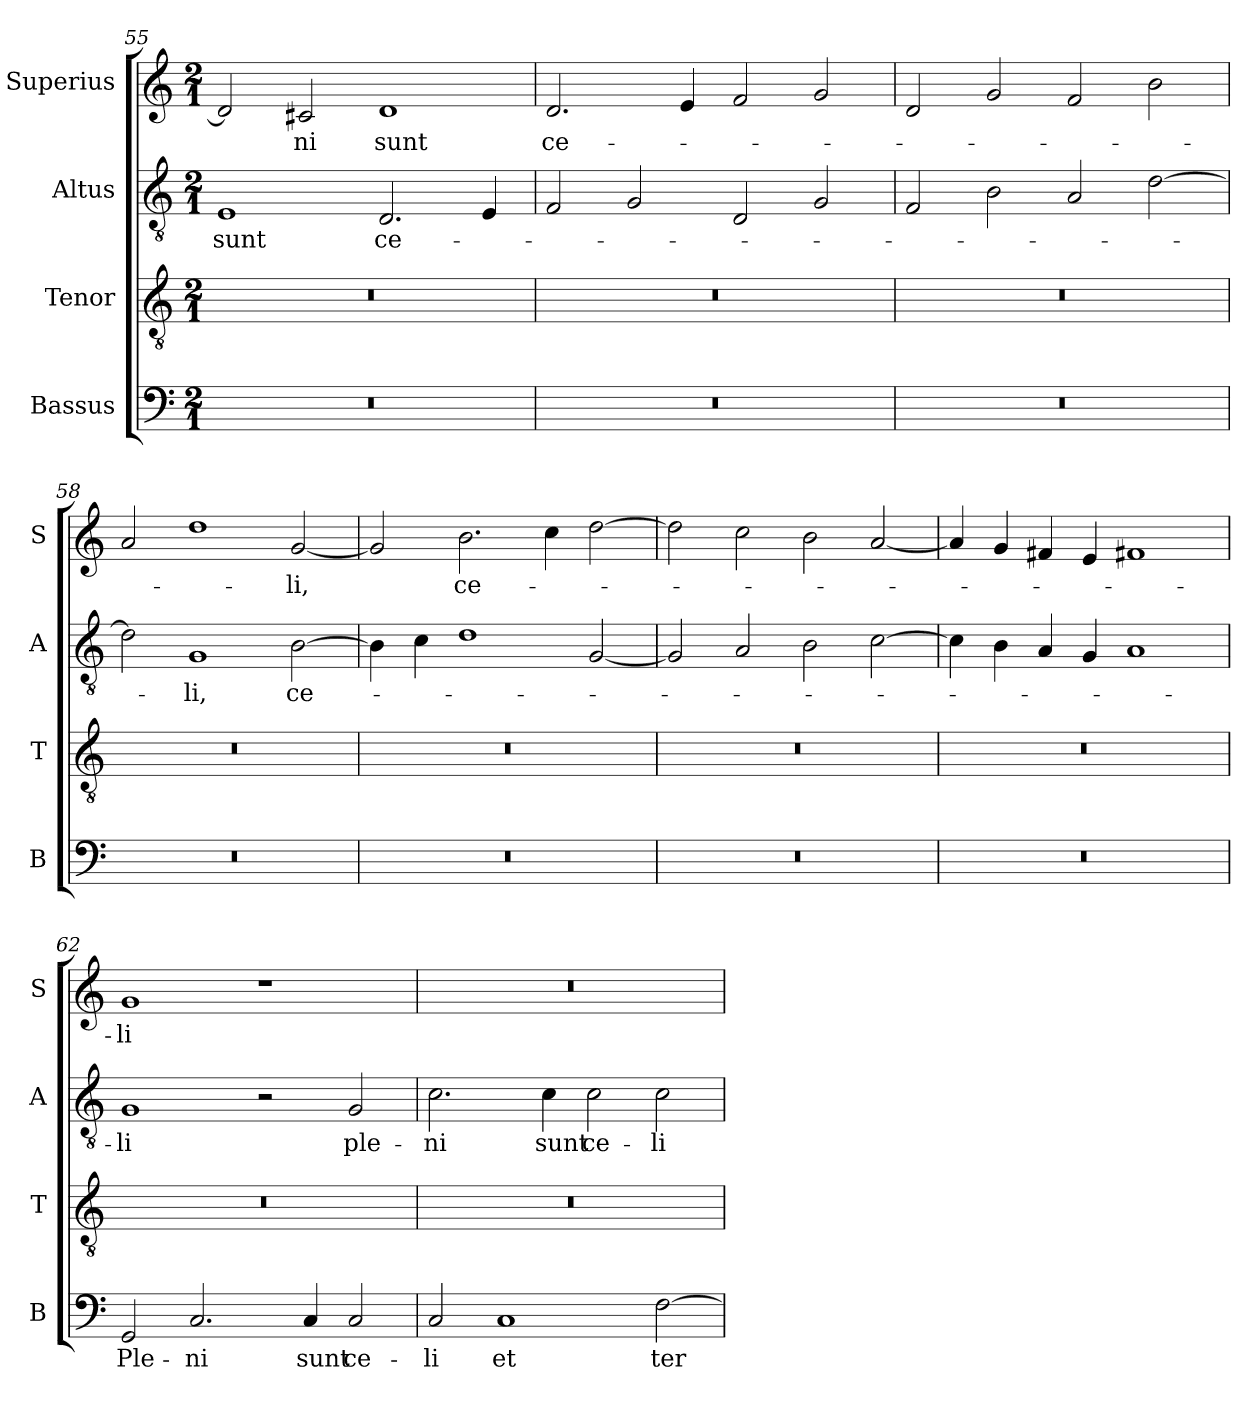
**kern	**text	**kern	**kern	**text	**kern	**text
*part4	*part4	*part3	*part2	*part2	*part1	*part1
*staff4	*staff4	*staff3	*staff2	*staff2	*staff1	*staff1
*I"Bassus	*	*I"Tenor	*I"Altus	*	*I"Superius	*
*I'B	*	*I'T	*I'A	*	*I'S	*
*clefF4	*	*clefGv2	*clefGv2	*	*clefG2	*
*M2/1	*	*M2/1	*M2/1	*	*M2/1	*
=55	=55	=55	=55	=55	=55	=55
0r	.	0r	1E	sunt	2d]	.
!	!	!	!	!	!	!LO:LY:i
.	.	.	.	.	2c#X	-ni
!	!	!	!	!LO:LY:i	!	!
.	.	.	2.D	ce-	1d	sunt
.	.	.	4E	.	.	.
=56	=56	=56	=56	=56	=56	=56
!	!	!	!	!	!	!LO:LY:i
0r	.	0r	2F	.	2.d	ce-
.	.	.	2G	.	.	.
.	.	.	.	.	4e	.
.	.	.	2D	.	2f	.
.	.	.	2G	.	2g	.
=57	=57	=57	=57	=57	=57	=57
0r	.	0r	2F	.	2d	.
.	.	.	2B	.	2g	.
.	.	.	2A	.	2f	.
.	.	.	[2d	.	2b	.
=58	=58	=58	=58	=58	=58	=58
0r	.	0r	2d]	.	2a	.
!	!	!	!	!LO:LY:i	!	!
.	.	.	1G	-li,	1dd	.
!	!	!	!	!LO:LY:i	!	!LO:LY:i
.	.	.	[2B	ce-	[2g	-li,
=59	=59	=59	=59	=59	=59	=59
0r	.	0r	4B]	.	2g]	.
.	.	.	4c	.	.	.
!	!	!	!	!	!	!LO:LY:i
.	.	.	1d	.	2.b	ce-
.	.	.	.	.	4cc	.
.	.	.	[2G	.	[2dd	.
=60	=60	=60	=60	=60	=60	=60
0r	.	0r	2G]	.	2dd]	.
.	.	.	2A	.	2cc	.
.	.	.	2B	.	2b	.
.	.	.	[2c	.	[2a	.
=61	=61	=61	=61	=61	=61	=61
0r	.	0r	4c]	.	4a]	.
.	.	.	4B	.	4g	.
.	.	.	4A	.	4f#X	.
.	.	.	4G	.	4e	.
.	.	.	1A	.	1f#X	.
=62	=62	=62	=62	=62	=62	=62
!	!LO:LY:i	!	!	!LO:LY:i	!	!LO:LY:i
2GG	Ple-	0r	1G	-li	1g	-li
!	!LO:LY:i	!	!	!	!	!
2.C	-ni	.	.	.	.	.
.	.	.	2r	.	1r	.
!	!LO:LY:i	!	!	!	!	!
4C	sunt	.	.	.	.	.
!	!	!	!	!LO:LY:i	!	!
2C	ce-	.	2G	ple-	.	.
=63	=63	=63	=63	=63	=63	=63
!	!	!	!	!LO:LY:i	!	!
2C	-li	0r	2.c	-ni	0r	.
1C	et	.	.	.	.	.
!	!	!	!	!LO:LY:i	!	!
.	.	.	4c	sunt	.	.
.	.	.	2c	ce-	.	.
[2F	ter-	.	2c	-li	.	.
=	=	=	=	=	=	=
*-	*-	*-	*-	*-	*-	*-
